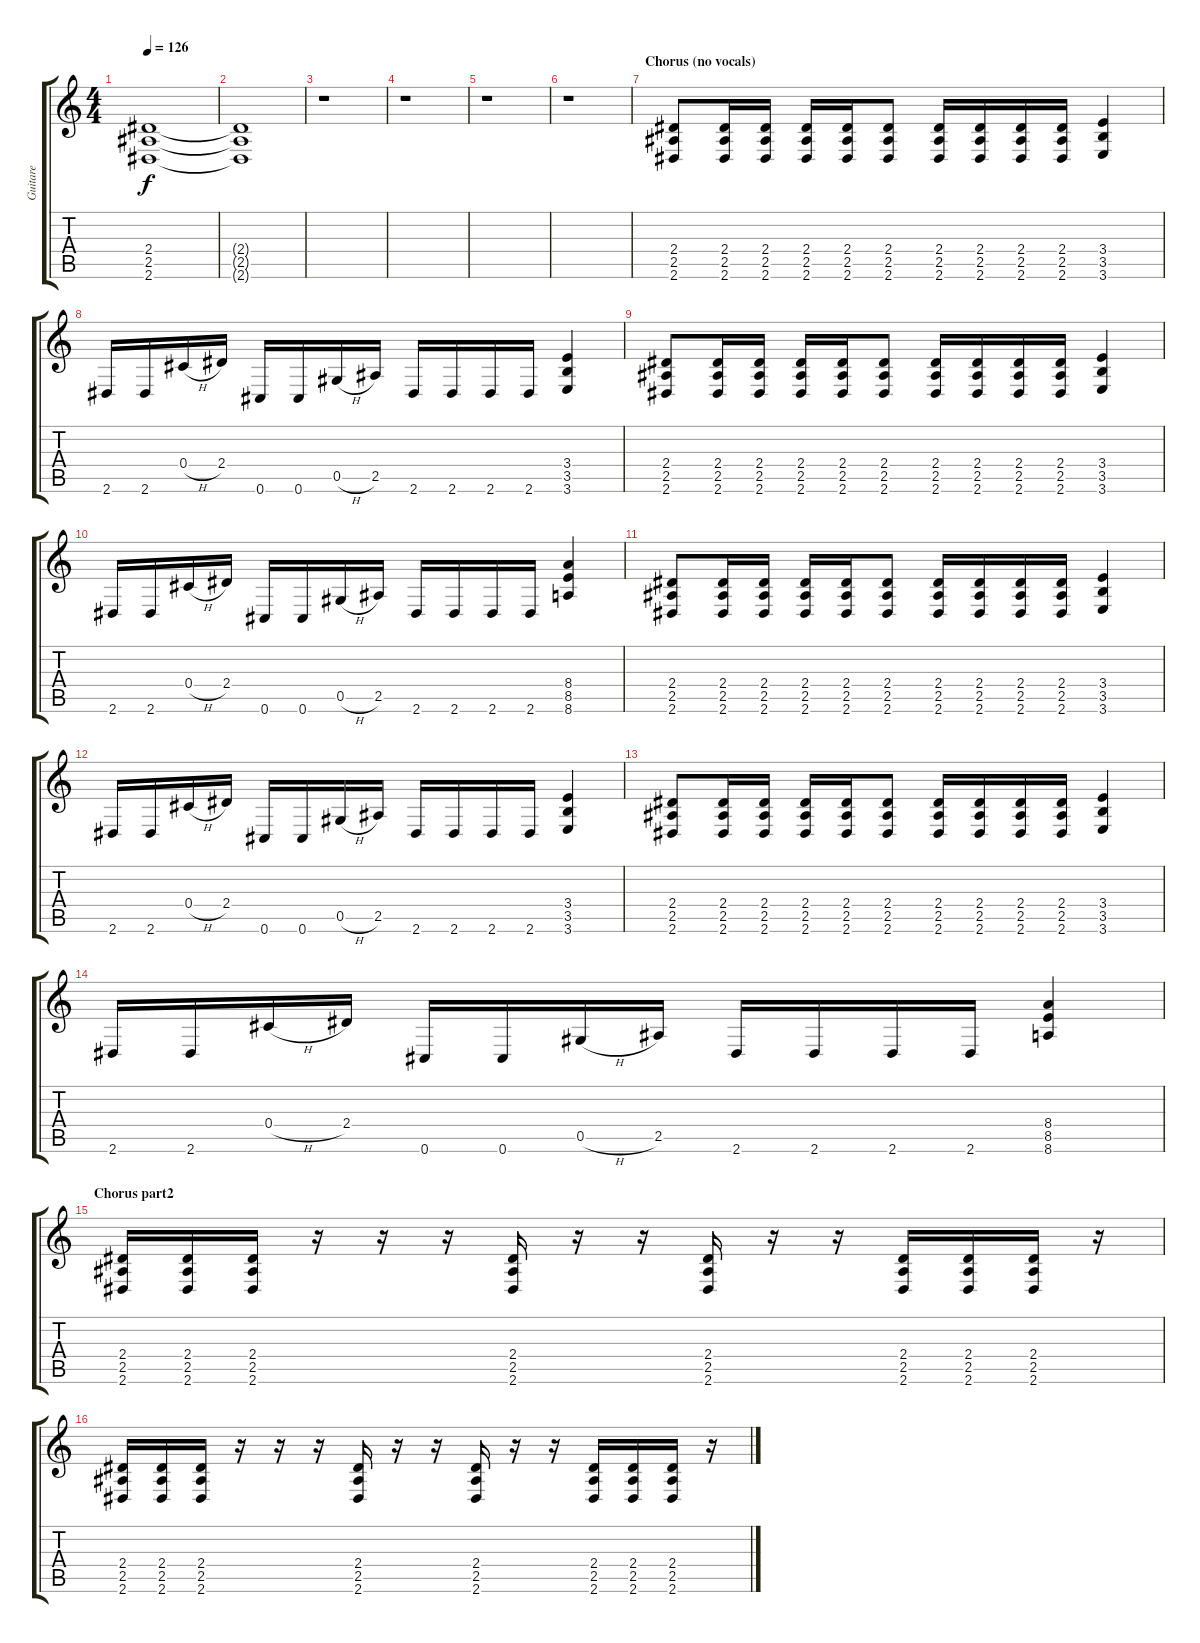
\track ("Guitare" "Guitare") {instrument overdrivenguitar}
\staff {score tabs}
\tuning (Eb4 Bb3 Gb3 Db3 Ab2 Db2) {hide}
\ts (4 4)
\tempo 126
\clef g2
\ks c
(2.4{t} 2.5{t} 2.6{t}).1{dy f} |
(2.4{t} 2.5{t} 2.6{t}).1 |
r.1 |
r.1 |
r.1 |
r.1 |
\section ("" "Chorus (no vocals)")
(2.4 2.5 2.6).8 (2.4 2.5 2.6).16 (2.4 2.5 2.6).16 (2.4 2.5 2.6).16 (2.4 2.5 2.6).16 (2.4 2.5 2.6).8 (2.4 2.5 2.6).16 (2.4 2.5 2.6).16 (2.4 2.5 2.6).16 (2.4 2.5 2.6).16 (3.4 3.5 3.6).4 |
2.6.16 2.6.16 0.4{h}.16 2.4.16 0.6.16 0.6.16 0.5{h}.16 2.5.16 2.6.16 2.6.16 2.6.16 2.6.16 (3.4 3.5 3.6).4 |
(2.4 2.5 2.6).8 (2.4 2.5 2.6).16 (2.4 2.5 2.6).16 (2.4 2.5 2.6).16 (2.4 2.5 2.6).16 (2.4 2.5 2.6).8 (2.4 2.5 2.6).16 (2.4 2.5 2.6).16 (2.4 2.5 2.6).16 (2.4 2.5 2.6).16 (3.4 3.5 3.6).4 |
2.6.16 2.6.16 0.4{h}.16 2.4.16 0.6.16 0.6.16 0.5{h}.16 2.5.16 2.6.16 2.6.16 2.6.16 2.6.16 (8.4 8.5 8.6).4 |
(2.4 2.5 2.6).8 (2.4 2.5 2.6).16 (2.4 2.5 2.6).16 (2.4 2.5 2.6).16 (2.4 2.5 2.6).16 (2.4 2.5 2.6).8 (2.4 2.5 2.6).16 (2.4 2.5 2.6).16 (2.4 2.5 2.6).16 (2.4 2.5 2.6).16 (3.4 3.5 3.6).4 |
2.6.16 2.6.16 0.4{h}.16 2.4.16 0.6.16 0.6.16 0.5{h}.16 2.5.16 2.6.16 2.6.16 2.6.16 2.6.16 (3.4 3.5 3.6).4 |
(2.4 2.5 2.6).8 (2.4 2.5 2.6).16 (2.4 2.5 2.6).16 (2.4 2.5 2.6).16 (2.4 2.5 2.6).16 (2.4 2.5 2.6).8 (2.4 2.5 2.6).16 (2.4 2.5 2.6).16 (2.4 2.5 2.6).16 (2.4 2.5 2.6).16 (3.4 3.5 3.6).4 |
2.6.16 2.6.16 0.4{h}.16 2.4.16 0.6.16 0.6.16 0.5{h}.16 2.5.16 2.6.16 2.6.16 2.6.16 2.6.16 (8.4 8.5 8.6).4 |
\section ("" "Chorus part2")
(2.4 2.5 2.6).16 (2.4 2.5 2.6).16 (2.4 2.5 2.6).16 r.16 r.16 r.16 (2.4 2.5 2.6).16 r.16 r.16 (2.4 2.5 2.6).16 r.16 r.16 (2.4 2.5 2.6).16 (2.4 2.5 2.6).16 (2.4 2.5 2.6).16 r.16 |
(2.4 2.5 2.6).16 (2.4 2.5 2.6).16 (2.4 2.5 2.6).16 r.16 r.16 r.16 (2.4 2.5 2.6).16 r.16 r.16 (2.4 2.5 2.6).16 r.16 r.16 (2.4 2.5 2.6).16 (2.4 2.5 2.6).16 (2.4 2.5 2.6).16 r.16
